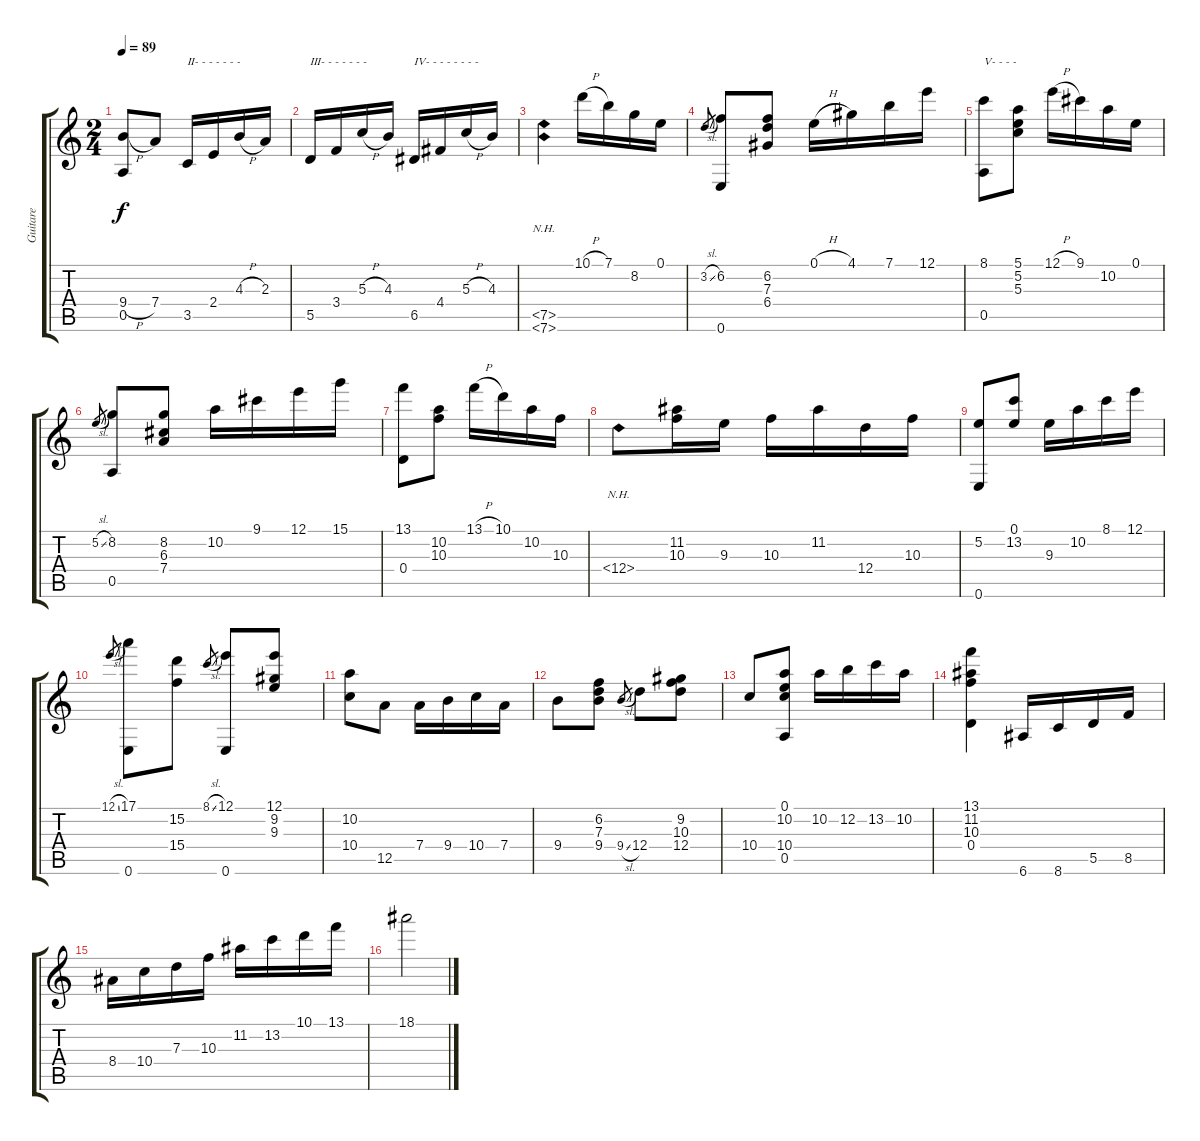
\track ("Guitare" "Guitare") {instrument acousticguitarnylon}
\staff {score tabs}
\tuning (E4 B3 G3 D3 A2 E2) {hide}
\ts (2 4)
\tempo 89
\clef g2
\ks c
(9.4{h} 0.5).8{dy f} 7.4.8 3.5.16{txt "II- - - - - - -"} 2.4.16 4.3{h}.16 2.3.16 |
5.5.16{txt "III- - - - - - -"} 3.4.16 5.3{h}.16 4.3.16 6.5.16{txt "IV- - - - - - - -"} 4.4.16 5.3{h}.16 4.3.16 |
(7.5{nh} 7.6{nh}).4 10.1{h}.16 7.1.16 8.2.16 0.1.16 |
3.2{sl}.8{gr} (6.2 0.6).8 (6.2 7.3 6.4).8 0.1{h}.16 4.1.16 7.1.16 12.1.16 |
(8.1 0.5).8{txt "V- - - -"} (5.1 5.2 5.3).8 12.1{h}.16 9.1.16 10.2.16 0.1.16 |
5.2{sl}.8{gr} (8.2 0.5).8 (8.2 6.3 7.4).8 10.2.16 9.1.16 12.1.16 15.1.16 |
(13.1 0.4).8 (10.2 10.3).8 13.1{h}.16 10.1.16 10.2.16 10.3.16 |
12.4{nh}.8 (11.2 10.3).16 9.3.16 10.3.16 11.2.16 12.4.16 10.3.16 |
(5.2 0.6).8 (0.1 13.2).8 9.3.16 10.2.16 8.1.16 12.1.16 |
12.1{sl}.8{gr} (17.1 0.6).8 (15.2 15.4).8 8.1{sl}.8{gr} (12.1 0.6).8 (12.1 9.2 9.3).8 |
(10.2 10.4).8 12.5.8 7.4.16 9.4.16 10.4.16 7.4.16 |
9.4.8 (6.2 7.3 9.4).8 9.4{sl}.8{gr} 12.4.8 (9.2 10.3 12.4).8 |
10.4.8 (0.1 10.2 10.4 0.5).8 10.2.16 12.2.16 13.2.16 10.2.16 |
(13.1 11.2 10.3 0.4).4 6.6.16 8.6.16 5.5.16 8.5.16 |
8.4.16 10.4.16 7.3.16 10.3.16 11.2.16 13.2.16 10.1.16 13.1.16 |
18.1.2
